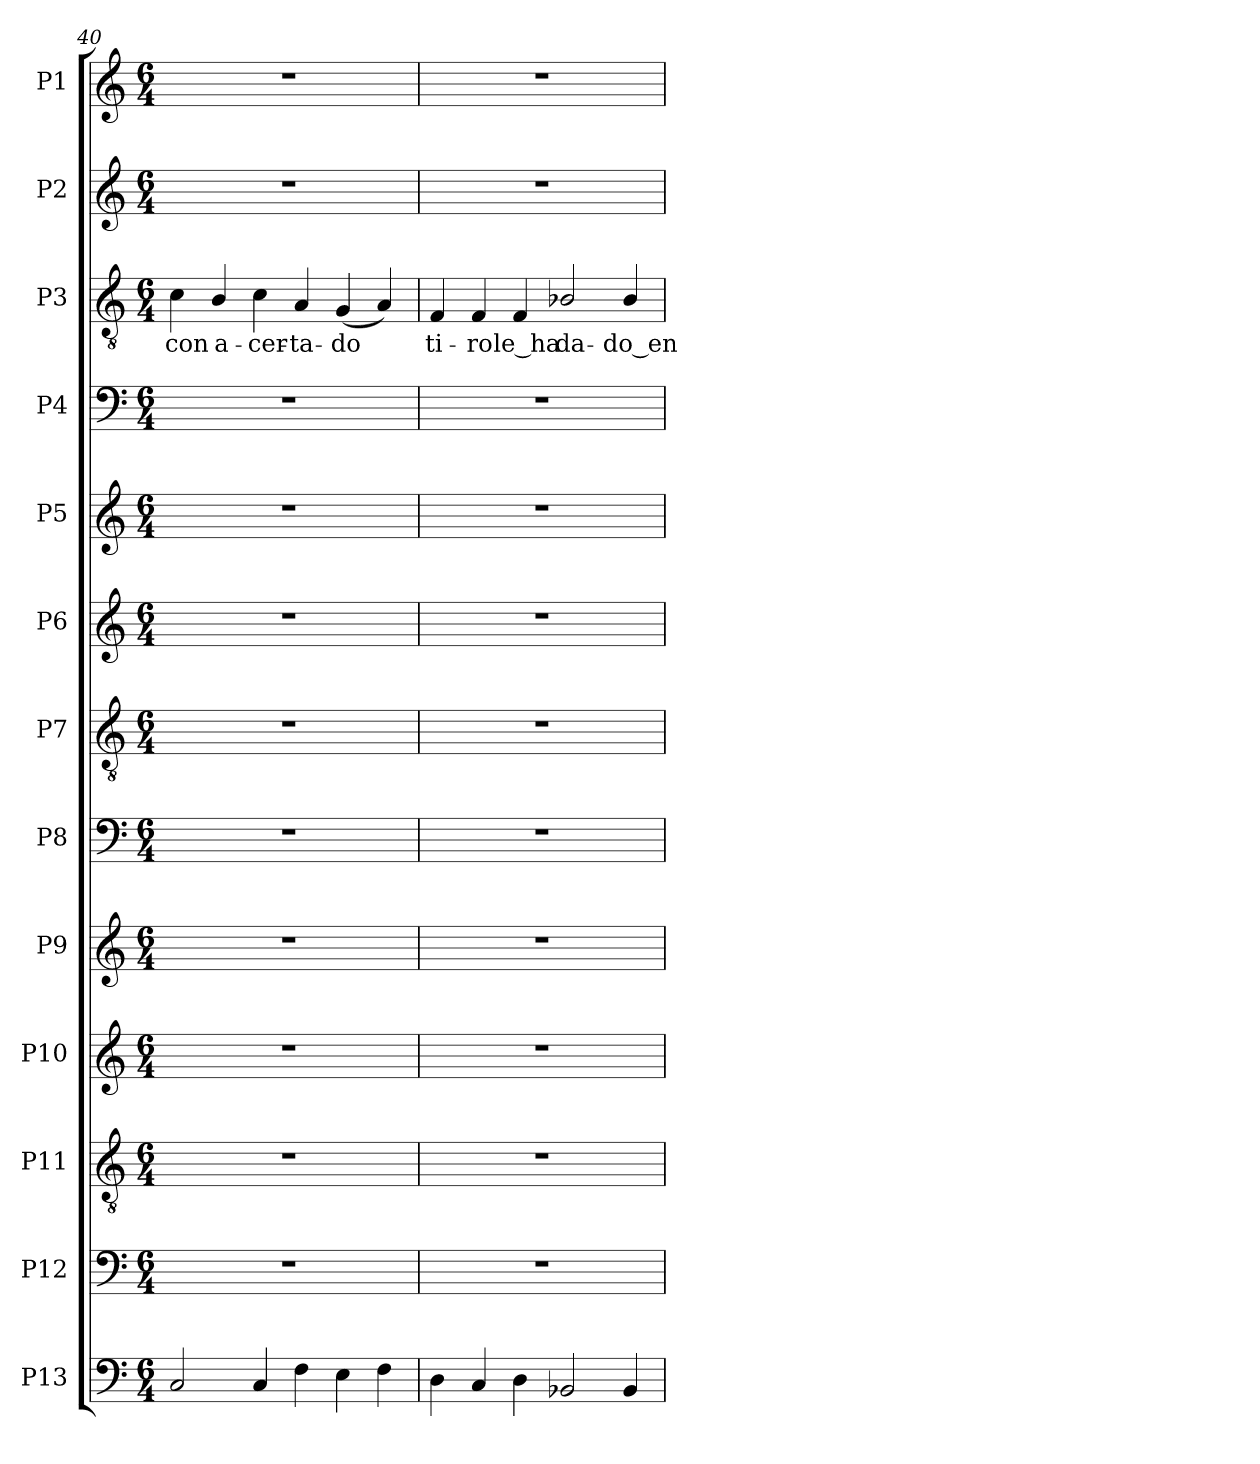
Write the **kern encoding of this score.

**kern	**kern	**kern	**kern	**kern	**kern	**kern	**kern	**kern	**kern	**kern	**text	**kern	**kern
*part13	*part12	*part11	*part10	*part9	*part8	*part7	*part6	*part5	*part4	*part3	*part3	*part2	*part1
*staff13	*staff12	*staff11	*staff10	*staff9	*staff8	*staff7	*staff6	*staff5	*staff4	*staff3	*staff3	*staff2	*staff1
*I"P13	*I"P12	*I"P11	*I"P10	*I"P9	*I"P8	*I"P7	*I"P6	*I"P5	*I"P4	*I"P3	*	*I"P2	*I"P1
*clefF4	*clefF4	*clefGv2	*clefG2	*clefG2	*clefF4	*clefGv2	*clefG2	*clefG2	*clefF4	*clefGv2	*	*clefG2	*clefG2
*	*	*ITrd7c12	*	*	*	*ITrd7c12	*	*	*	*ITrd7c12	*	*	*
*k[]	*k[]	*k[]	*k[]	*k[]	*k[]	*k[]	*k[]	*k[]	*k[]	*k[]	*	*k[]	*k[]
*C:	*C:	*C:	*C:	*C:	*C:	*C:	*C:	*C:	*C:	*C:	*	*C:	*C:
*M6/4	*M6/4	*M6/4	*M6/4	*M6/4	*M6/4	*M6/4	*M6/4	*M6/4	*M6/4	*M6/4	*	*M6/4	*M6/4
=40	=40	=40	=40	=40	=40	=40	=40	=40	=40	=40	=40	=40	=40
!	!LO:N:vis=1	!LO:N:vis=1	!LO:N:vis=1	!LO:N:vis=1	!LO:N:vis=1	!LO:N:vis=1	!LO:N:vis=1	!LO:N:vis=1	!LO:N:vis=1	!	!	!	!
!	!	!	!	!	!	!	!	!	!	!	!LO:LY:b:color=#000000	!LO:N:vis=1	!LO:N:vis=1
2Ci/	1.r	1.r	1.r	1.r	1.r	1.r	1.r	1.r	1.r	4Ci\	con	1.r	1.r
!	!	!	!	!	!	!	!	!	!	!	!LO:LY:b:color=#000000	!	!
.	.	.	.	.	.	.	.	.	.	4BBi/	a-	.	.
!	!	!	!	!	!	!	!	!	!	!	!LO:LY:b:color=#000000	!	!
4Ci/	.	.	.	.	.	.	.	.	.	4Ci\	-cer-	.	.
!	!	!	!	!	!	!	!	!	!	!	!LO:LY:b:color=#000000	!	!
4Fi\	.	.	.	.	.	.	.	.	.	4AAi/	-ta-	.	.
!	!	!	!	!	!	!	!	!	!	!	!LO:LY:b:color=#000000	!	!
4Ei\	.	.	.	.	.	.	.	.	.	(4GGi/	-do	.	.
4Fi\	.	.	.	.	.	.	.	.	.	4AAi/)	.	.	.
!!LO:LB:g=z
=41	=41	=41	=41	=41	=41	=41	=41	=41	=41	=41	=41	=41	=41
!	!LO:N:vis=1	!LO:N:vis=1	!LO:N:vis=1	!LO:N:vis=1	!LO:N:vis=1	!LO:N:vis=1	!LO:N:vis=1	!LO:N:vis=1	!LO:N:vis=1	!	!	!	!
!	!	!	!	!	!	!	!	!	!	!	!LO:LY:b:color=#000000	!LO:N:vis=1	!LO:N:vis=1
4Di\	1.r	1.r	1.r	1.r	1.r	1.r	1.r	1.r	1.r	4FFi/	ti-	1.r	1.r
!	!	!	!	!	!	!	!	!	!	!	!LO:LY:b:color=#000000	!	!
4Ci/	.	.	.	.	.	.	.	.	.	4FFi/	-ro	.	.
!	!	!	!	!	!	!	!	!	!	!	!LO:LY:b:color=#000000	!	!
4Di\	.	.	.	.	.	.	.	.	.	4FFi/	le_ha	.	.
!	!	!	!	!	!	!	!	!	!	!	!LO:LY:b:color=#000000	!	!
2BB-Xi/	.	.	.	.	.	.	.	.	.	2BB-Xi/	da-	.	.
!	!	!	!	!	!	!	!	!	!	!	!LO:LY:b:color=#000000	!	!
4BB-i/	.	.	.	.	.	.	.	.	.	4BB-i/	-do_en	.	.
=	=	=	=	=	=	=	=	=	=	=	=	=	=
*-	*-	*-	*-	*-	*-	*-	*-	*-	*-	*-	*-	*-	*-
